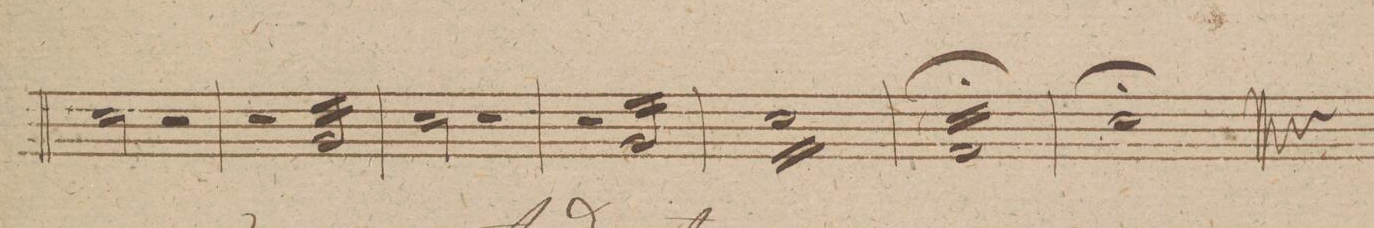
**kern	**dynam
*I"Tympano. E. A. H.	*
*clefF4	*
*k[f#]	*
*met(c|)	*
*M2/2	*
2E\	.
2r	.
=310	=310
2r	.
*tremolo	*
16BB/LL	.
16BB/	.
16BB/	.
16BB/	.
16BB/	.
16BB/	.
16BB/	.
16BB/JJ	.
*Xtremolo	*
=311	=311
2E\	.
2r	.
=312	=312
2r	.
*tremolo	*
16BB/LL	.
16BB/	.
16BB/	.
16BB/	.
16BB/	.
16BB/	.
16BB/	.
16BB/JJ	.
=313	=313
16E\LL	.
16E\	.
16E\	.
16E\	.
16E\	.
16E\	.
16E\	.
16E\	.
16E\	.
16E\	.
16E\	.
16E\	.
16E\	.
16E\	.
16E\	.
16E\JJ	.
=314	=314
16AA/LL;	.
16AA/	.
16AA/	.
16AA/	.
16AA/	.
16AA/	.
16AA/	.
16AA/	.
16AA/	.
16AA/	.
16AA/	.
16AA/	.
16AA/	.
16AA/	.
16AA/	.
16AA/JJ	.
*Xtremolo	*
=315	=315
1E\;	.
==	==
*-	*-
